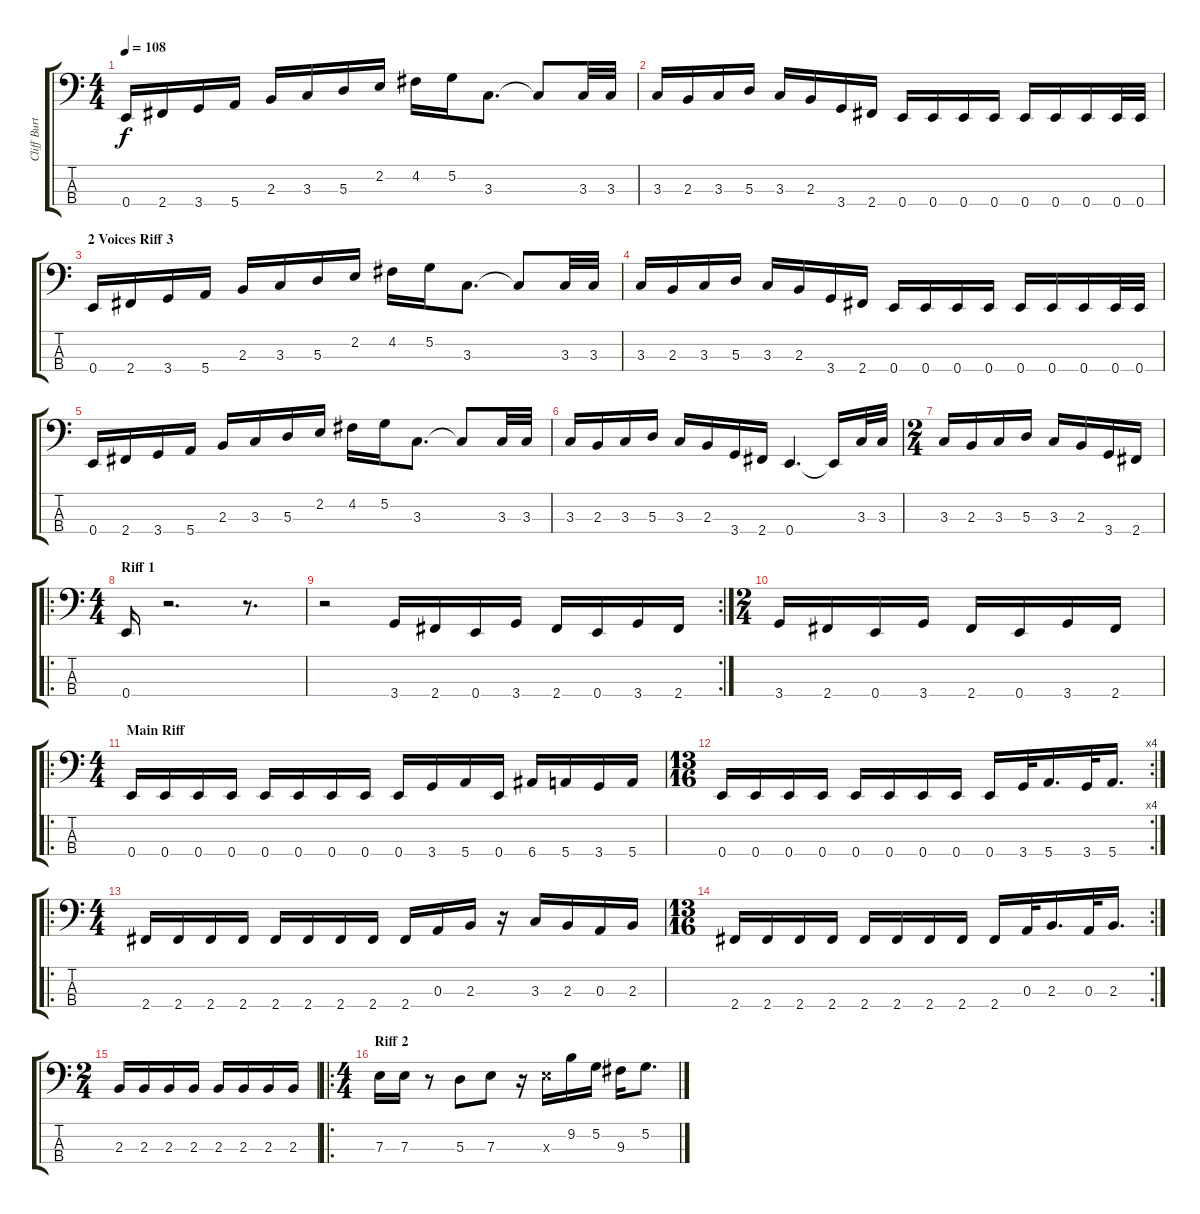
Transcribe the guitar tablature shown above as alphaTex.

\track ("Cliff Burton (bass guitar)" "Cliff Burt") {instrument electricbassfinger}
\staff {score tabs}
\tuning (G2 D2 A1 E1) {hide}
\ts (4 4)
\tempo 108
\clef f4
\ks c
0.4.16{dy f} 2.4.16 3.4.16 5.4.16 2.3.16 3.3.16 5.3.16 2.2.16 4.2.16 5.2.16 3.3.8{d} 3.3{t}.8 3.3.32 3.3.32 |
3.3.16 2.3.16 3.3.16 5.3.16 3.3.16 2.3.16 3.4.16 2.4.16 0.4.16 0.4.16 0.4.16 0.4.16 0.4.16 0.4.16 0.4.16 0.4.32 0.4.32 |
\section ("" "2 Voices Riff 3 ")
0.4.16 2.4.16 3.4.16 5.4.16 2.3.16 3.3.16 5.3.16 2.2.16 4.2.16 5.2.16 3.3.8{d} 3.3{t}.8 3.3.32 3.3.32 |
3.3.16 2.3.16 3.3.16 5.3.16 3.3.16 2.3.16 3.4.16 2.4.16 0.4.16 0.4.16 0.4.16 0.4.16 0.4.16 0.4.16 0.4.16 0.4.32 0.4.32 |
0.4.16 2.4.16 3.4.16 5.4.16 2.3.16 3.3.16 5.3.16 2.2.16 4.2.16 5.2.16 3.3.8{d} 3.3{t}.8 3.3.32 3.3.32 |
3.3.16 2.3.16 3.3.16 5.3.16 3.3.16 2.3.16 3.4.16 2.4.16 0.4.4{d} 0.4{t}.16 3.3.32 3.3.32 |
\ts (2 4)
3.3.16 2.3.16 3.3.16 5.3.16 3.3.16 2.3.16 3.4.16 2.4.16 |
\ro
\ts (4 4)
\section ("" "Riff 1")
0.4.16 r.2{d} r.8{d} |
\rc 2
r.2 3.4.16 2.4.16 0.4.16 3.4.16 2.4.16 0.4.16 3.4.16 2.4.16 |
\ts (2 4)
3.4.16 2.4.16 0.4.16 3.4.16 2.4.16 0.4.16 3.4.16 2.4.16 |
\ro
\ts (4 4)
\section ("" "Main Riff")
0.4.16 0.4.16 0.4.16 0.4.16 0.4.16 0.4.16 0.4.16 0.4.16 0.4.16 3.4.16 5.4.16 0.4.16 6.4.16 5.4.16 3.4.16 5.4.16 |
\rc 4
\ts (13 16)
0.4.16 0.4.16 0.4.16 0.4.16 0.4.16 0.4.16 0.4.16 0.4.16 0.4.16 3.4.32 5.4.16{d} 3.4.32 5.4.16{d} |
\ro
\ts (4 4)
2.4.16 2.4.16 2.4.16 2.4.16 2.4.16 2.4.16 2.4.16 2.4.16 2.4.16 0.3.16 2.3.16 r.16 3.3.16 2.3.16 0.3.16 2.3.16 |
\rc 2
\ts (13 16)
2.4.16 2.4.16 2.4.16 2.4.16 2.4.16 2.4.16 2.4.16 2.4.16 2.4.16 0.3.32 2.3.16{d} 0.3.32 2.3.16{d} |
\ts (2 4)
2.3.16 2.3.16 2.3.16 2.3.16 2.3.16 2.3.16 2.3.16 2.3.16 |
\ro
\ts (4 4)
\section ("" "Riff 2")
7.3.16 7.3.16 r.8 5.3.8 7.3.8 r.16 7.3{x}.16 9.2.16 5.2.16 9.3.16 5.2.8{d}
